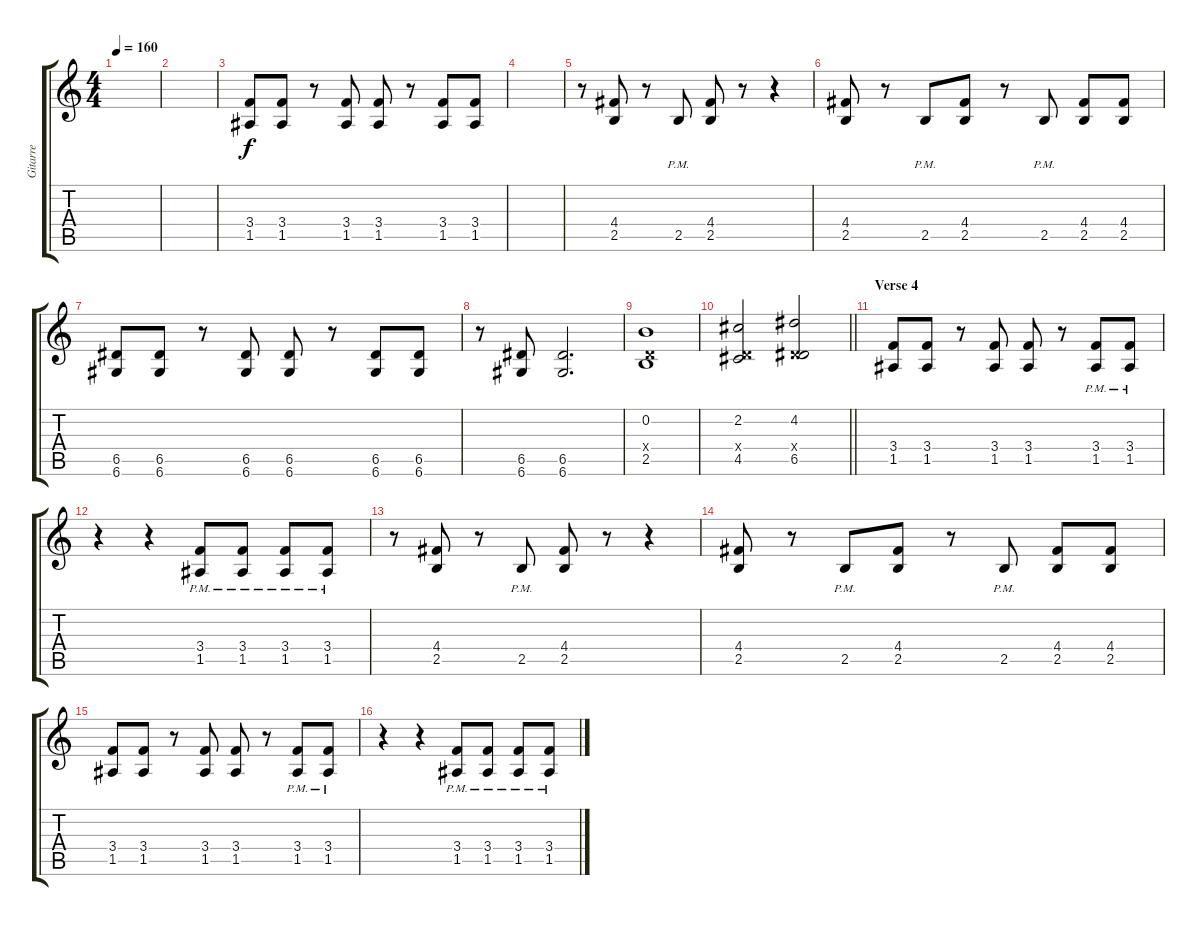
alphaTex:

\track ("Gitarre" "Gitarre") {instrument distortionguitar}
\staff {score tabs}
\tuning (E4 B3 G3 D3 A2 D2) {hide}
\ts (4 4)
\tempo 160
\clef g2
\ks c
|
|
(3.4 1.5).8 (3.4 1.5).8 r.8 (3.4 1.5).8 (3.4 1.5).8 r.8 (3.4 1.5).8 (3.4 1.5).8 |
|
r.8 (4.4 2.5).8 r.8 2.5{pm}.8 (4.4 2.5).8 r.8 r.4 |
(4.4 2.5).8 r.8 2.5{pm}.8 (4.4 2.5).8 r.8 2.5{pm}.8 (4.4 2.5).8 (4.4 2.5).8 |
(6.5 6.6).8 (6.5 6.6).8 r.8 (6.5 6.6).8 (6.5 6.6).8 r.8 (6.5 6.6).8 (6.5 6.6).8 |
r.8 (6.5 6.6).8 (6.5 6.6).2{d} |
(0.2 0.4{x} 2.5).1 |
\barLineRight lightlight
(2.2 0.4{x} 4.5).2 (4.2 0.4{x} 6.5).2 |
\section ("" "Verse 4")
(3.4 1.5).8 (3.4 1.5).8 r.8 (3.4 1.5).8 (3.4 1.5).8 r.8 (3.4{pm} 1.5{pm}).8 (3.4{pm} 1.5{pm}).8 |
r.4 r.4 (3.4{pm} 1.5{pm}).8 (3.4{pm} 1.5{pm}).8 (3.4{pm} 1.5{pm}).8 (3.4{pm} 1.5{pm}).8 |
r.8 (4.4 2.5).8 r.8 2.5{pm}.8 (4.4 2.5).8 r.8 r.4 |
(4.4 2.5).8 r.8 2.5{pm}.8 (4.4 2.5).8 r.8 2.5{pm}.8 (4.4 2.5).8 (4.4 2.5).8 |
(3.4 1.5).8 (3.4 1.5).8 r.8 (3.4 1.5).8 (3.4 1.5).8 r.8 (3.4{pm} 1.5{pm}).8 (3.4{pm} 1.5{pm}).8 |
r.4 r.4 (3.4{pm} 1.5{pm}).8 (3.4{pm} 1.5{pm}).8 (3.4{pm} 1.5{pm}).8 (3.4{pm} 1.5{pm}).8
